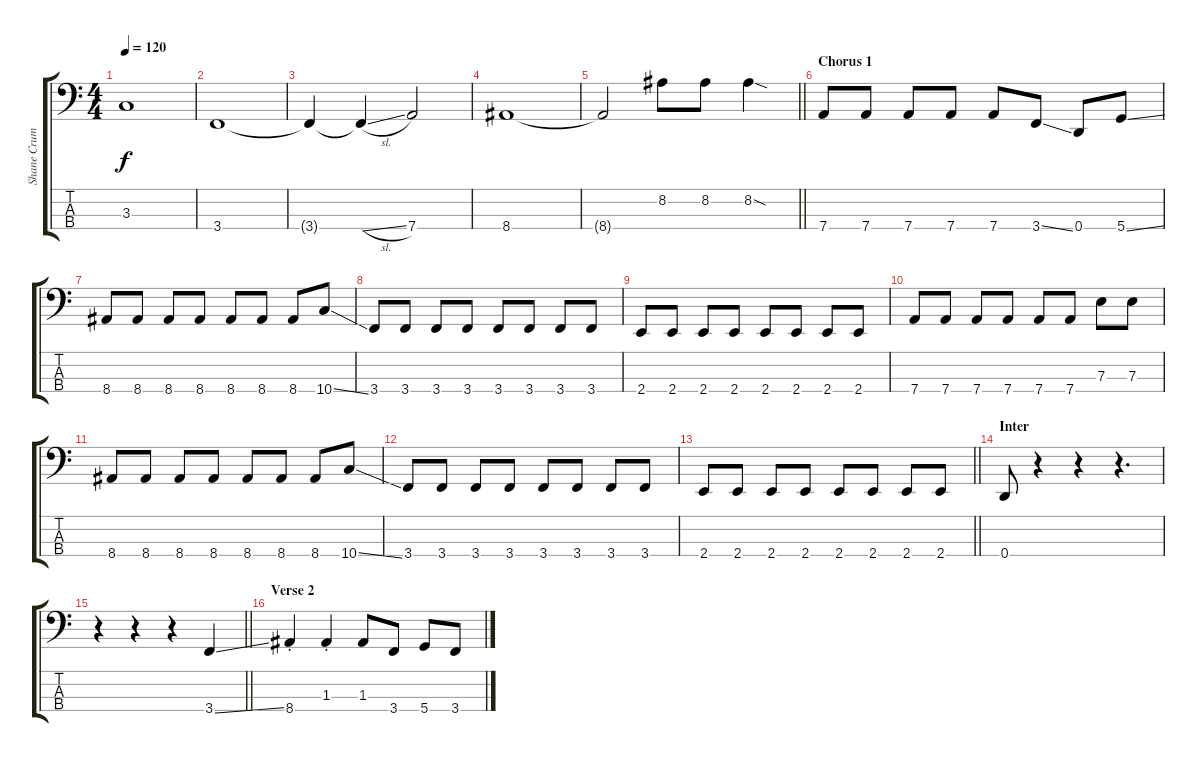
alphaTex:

\track ("Shane Crump [Bass]" "Shane Crum") {instrument electricbasspick}
\staff {score tabs}
\tuning (G2 D2 A1 D1) {hide}
\ts (4 4)
\tempo 120
\clef f4
\ks c
3.3{t}.1{dy f} |
3.4.1 |
3.4{t}.4 3.4{sl t}.4 7.4.2 |
8.4.1 |
\barLineRight lightlight
8.4{t}.2 8.2.8 8.2.8 8.2{sod}.4 |
\section ("" "Chorus 1")
7.4.8 7.4.8 7.4.8 7.4.8 7.4.8 3.4{ss}.8 0.4.8 5.4{ss}.8 |
8.4.8 8.4.8 8.4.8 8.4.8 8.4.8 8.4.8 8.4.8 10.4{ss}.8 |
3.4.8 3.4.8 3.4.8 3.4.8 3.4.8 3.4.8 3.4.8 3.4.8 |
2.4.8 2.4.8 2.4.8 2.4.8 2.4.8 2.4.8 2.4.8 2.4.8 |
7.4.8 7.4.8 7.4.8 7.4.8 7.4.8 7.4.8 7.3.8 7.3.8 |
8.4.8 8.4.8 8.4.8 8.4.8 8.4.8 8.4.8 8.4.8 10.4{ss}.8 |
3.4.8 3.4.8 3.4.8 3.4.8 3.4.8 3.4.8 3.4.8 3.4.8 |
\barLineRight lightlight
2.4.8 2.4.8 2.4.8 2.4.8 2.4.8 2.4.8 2.4.8 2.4.8 |
\section ("" "Inter")
0.4.8 r.4 r.4 r.4{d} |
\barLineRight lightlight
r.4 r.4 r.4 3.4{ss}.4 |
\section ("" "Verse 2")
8.4{st}.4 1.3{st}.4 1.3.8 3.4.8 5.4.8 3.4.8
